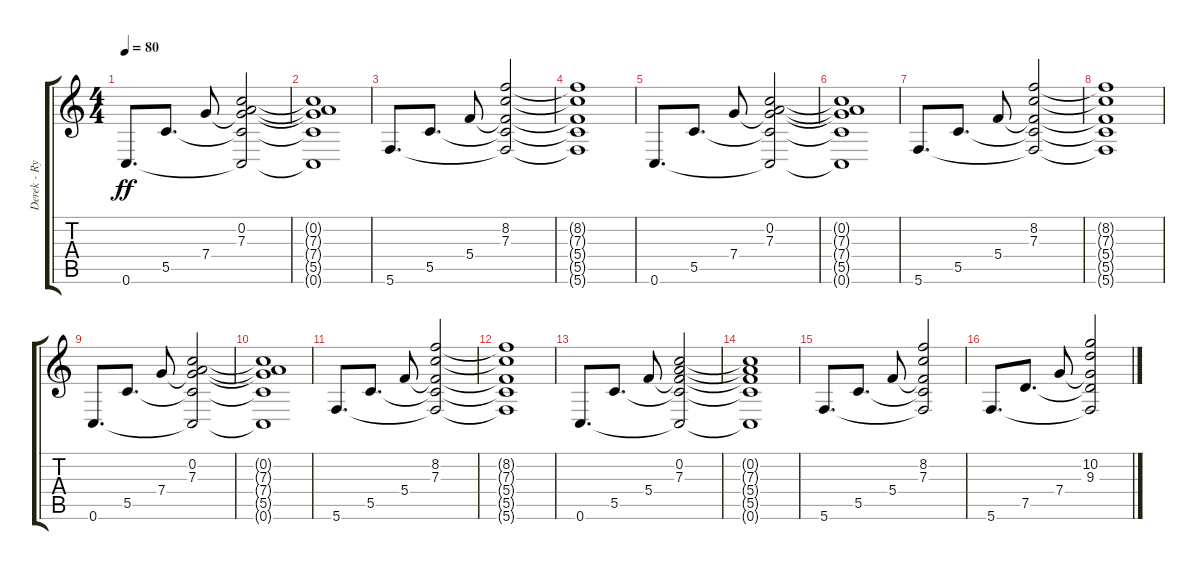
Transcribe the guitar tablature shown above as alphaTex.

\track ("Derek - Rythm" "Derek - Ry") {instrument distortionguitar}
\staff {score tabs}
\tuning (D4 A3 F3 C3 G2 C2) {hide}
\ts (4 4)
\tempo 80
\clef g2
\ks c
0.6.8{d dy ff} 5.5.8{d} 7.4.8 (0.2 7.3 7.4{t} 5.5{t} 0.6{t}).2 |
(0.2{t} 7.3{t} 7.4{t} 5.5{t} 0.6{t}).1 |
5.6.8{d} 5.5.8{d} 5.4.8 (8.2 7.3 5.4{t} 5.5{t} 5.6{t}).2 |
(8.2{t} 7.3{t} 5.4{t} 5.5{t} 5.6{t}).1 |
0.6.8{d} 5.5.8{d} 7.4.8 (0.2 7.3 7.4{t} 5.5{t} 0.6{t}).2 |
(0.2{t} 7.3{t} 7.4{t} 5.5{t} 0.6{t}).1 |
5.6.8{d} 5.5.8{d} 5.4.8 (8.2 7.3 5.4{t} 5.5{t} 5.6{t}).2 |
(8.2{t} 7.3{t} 5.4{t} 5.5{t} 5.6{t}).1 |
0.6.8{d} 5.5.8{d} 7.4.8 (0.2 7.3 7.4{t} 5.5{t} 0.6{t}).2 |
(0.2{t} 7.3{t} 7.4{t} 5.5{t} 0.6{t}).1 |
5.6.8{d} 5.5.8{d} 5.4.8 (8.2 7.3 5.4{t} 5.5{t} 5.6{t}).2 |
(8.2{t} 7.3{t} 5.4{t} 5.5{t} 5.6{t}).1 |
0.6.8{d} 5.5.8{d} 5.4.8 (0.2 7.3 5.4{t} 5.5{t} 0.6{t}).2 |
(0.2{t} 7.3{t} 5.4{t} 5.5{t} 0.6{t}).1 |
5.6.8{d} 5.5.8{d} 5.4.8 (8.2 7.3 5.4{t} 5.5{t} 5.6{t}).2 |
5.6.8{d} 7.5.8{d} 7.4.8 (10.2 9.3 7.4{t} 7.5{t} 5.6{t}).2
